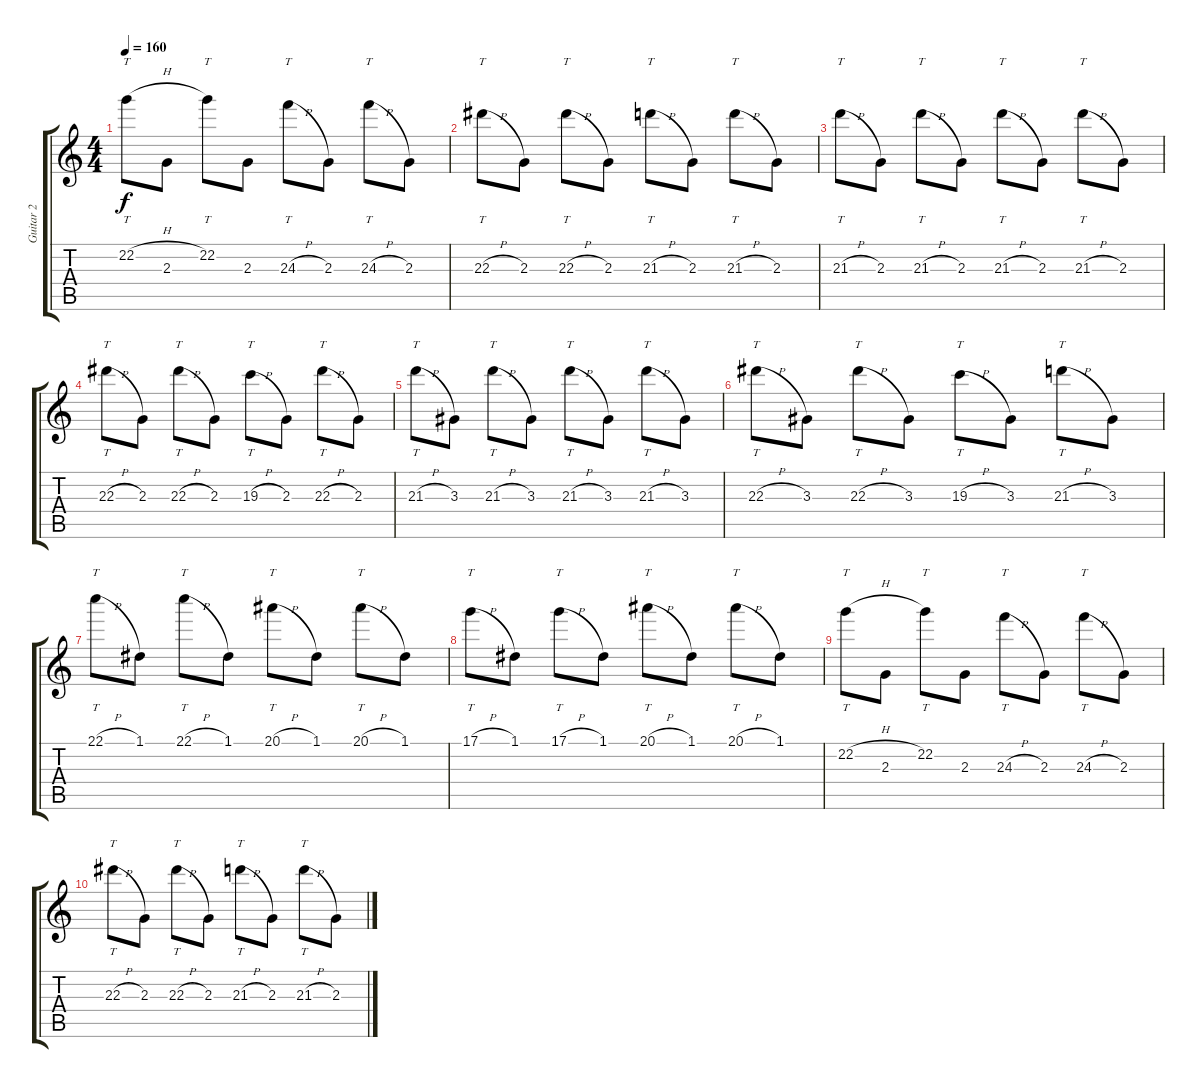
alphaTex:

\track ("Guitar 2" "Guitar 2") {instrument overdrivenguitar}
\staff {score tabs}
\tuning (D4 A3 F3 C3 G2 C2) {hide}
\ts (4 4)
\tempo 160
\clef g2
\ks c
22.2{h}.8{tt dy f} 2.3.8 22.2.8{tt} 2.3.8 24.3{h}.8{tt} 2.3.8 24.3{h}.8{tt} 2.3.8 |
22.3{h}.8{tt} 2.3.8 22.3{h}.8{tt} 2.3.8 21.3{h}.8{tt} 2.3.8 21.3{h}.8{tt} 2.3.8 |
21.3{h}.8{tt} 2.3.8 21.3{h}.8{tt} 2.3.8 21.3{h}.8{tt} 2.3.8 21.3{h}.8{tt} 2.3.8 |
22.3{h}.8{tt} 2.3.8 22.3{h}.8{tt} 2.3.8 19.3{h}.8{tt} 2.3.8 22.3{h}.8{tt} 2.3.8 |
21.3{h}.8{tt} 3.3.8 21.3{h}.8{tt} 3.3.8 21.3{h}.8{tt} 3.3.8 21.3{h}.8{tt} 3.3.8 |
22.3{h}.8{tt} 3.3.8 22.3{h}.8{tt} 3.3.8 19.3{h}.8{tt} 3.3.8 21.3{h}.8{tt} 3.3.8 |
22.1{h}.8{tt} 1.1.8 22.1{h}.8{tt} 1.1.8 20.1{h}.8{tt} 1.1.8 20.1{h}.8{tt} 1.1.8 |
17.1{h}.8{tt} 1.1.8 17.1{h}.8{tt} 1.1.8 20.1{h}.8{tt} 1.1.8 20.1{h}.8{tt} 1.1.8 |
22.2{h}.8{tt} 2.3.8 22.2.8{tt} 2.3.8 24.3{h}.8{tt} 2.3.8 24.3{h}.8{tt} 2.3.8 |
22.3{h}.8{tt} 2.3.8 22.3{h}.8{tt} 2.3.8 21.3{h}.8{tt} 2.3.8 21.3{h}.8{tt} 2.3.8
